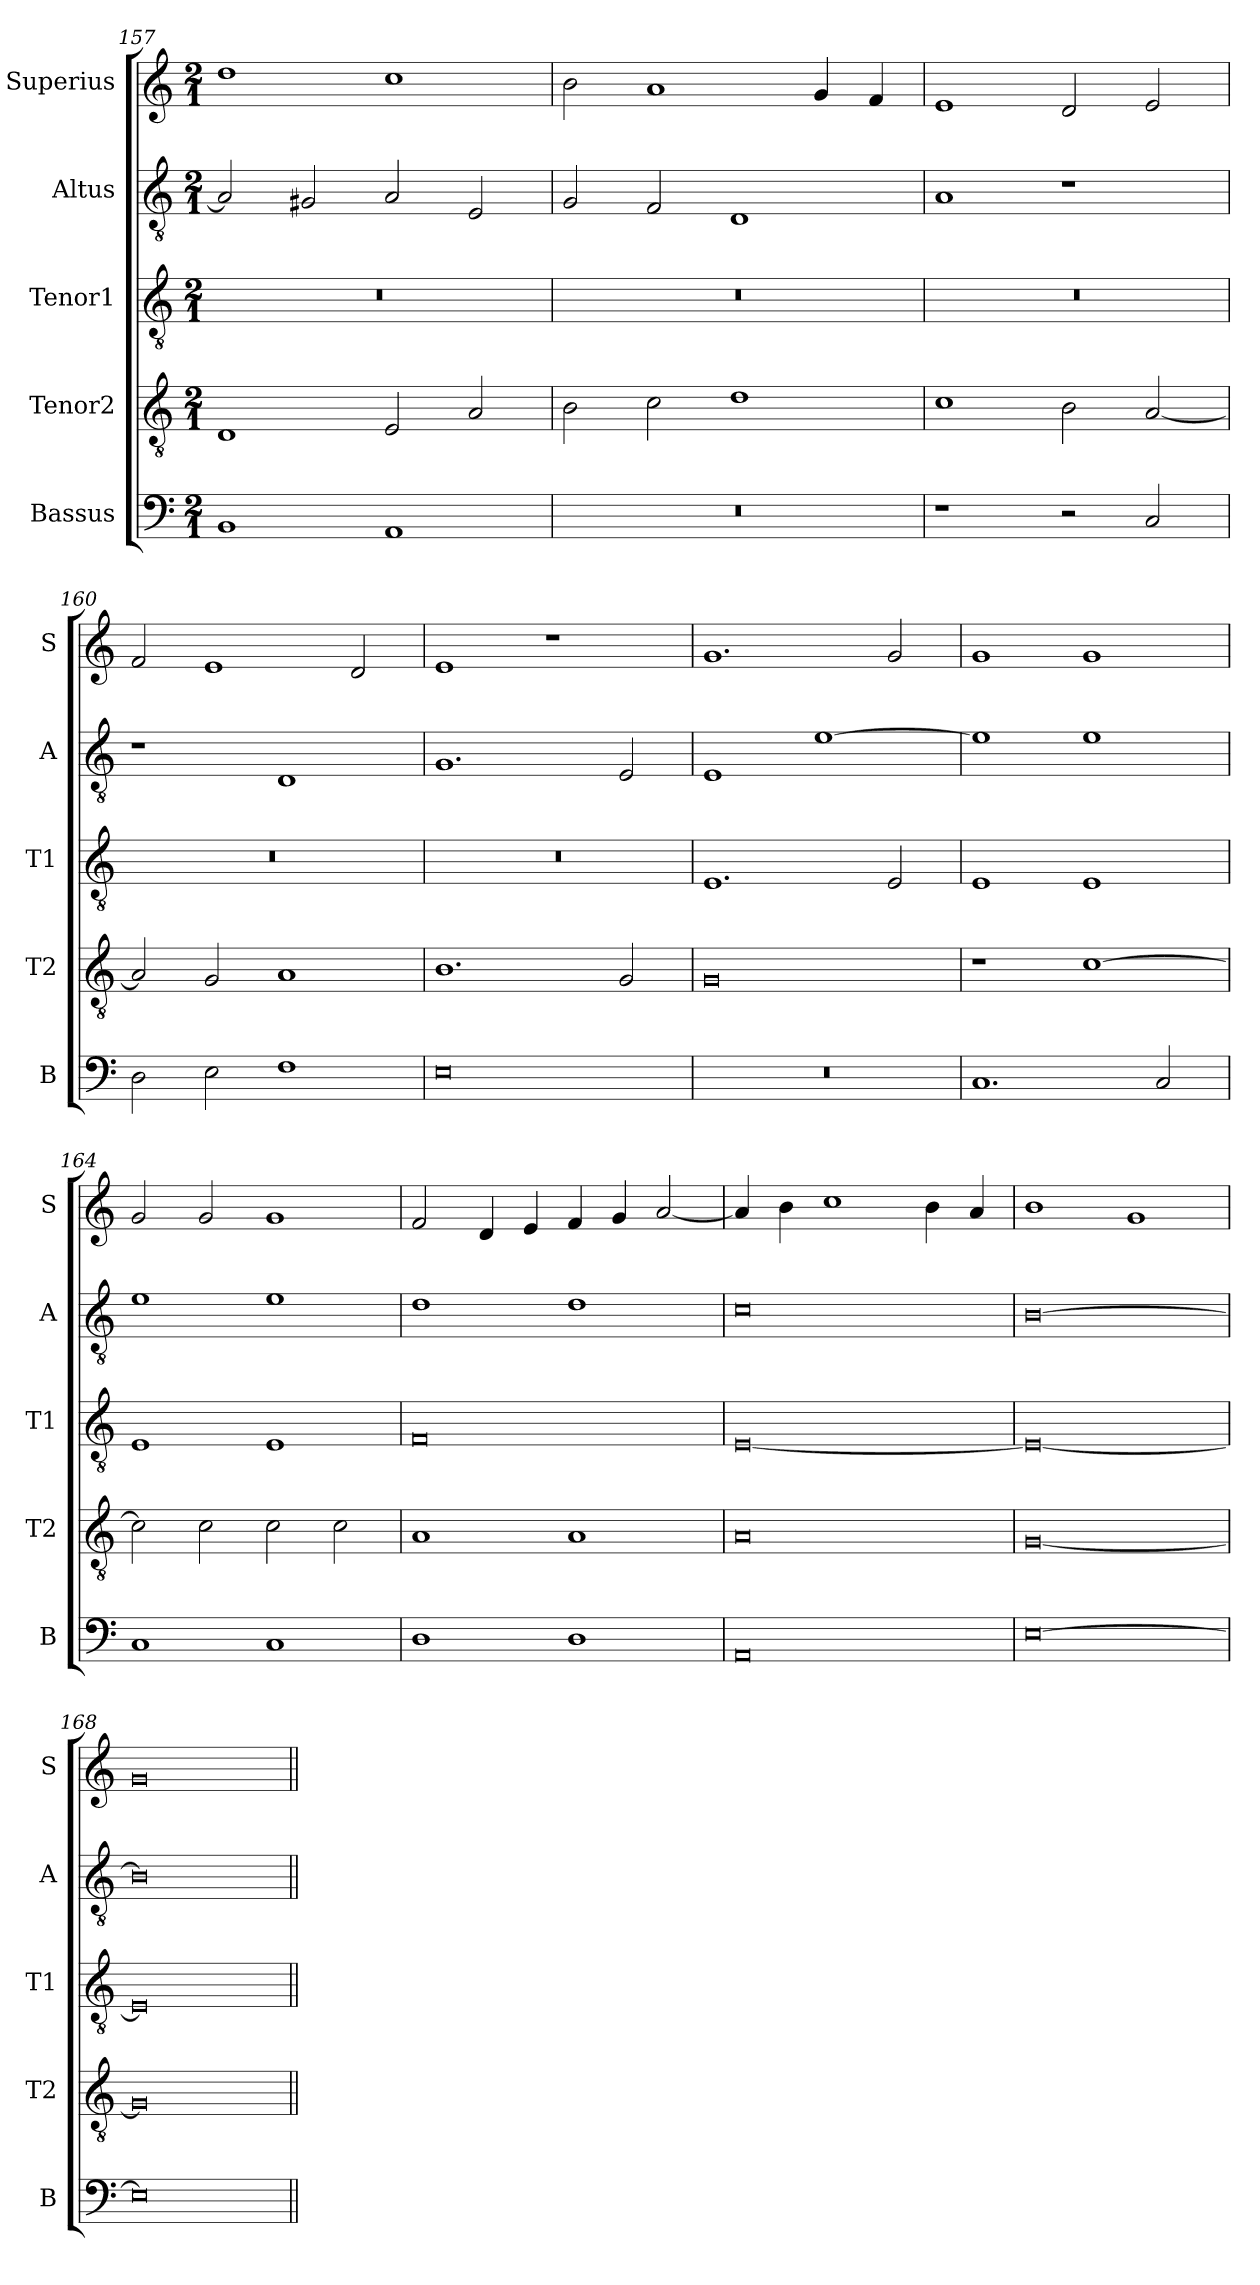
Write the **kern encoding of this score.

**kern	**kern	**kern	**kern	**kern
*part5	*part4	*part3	*part2	*part1
*staff5	*staff4	*staff3	*staff2	*staff1
*I"Bassus	*I"Tenor2	*I"Tenor1	*I"Altus	*I"Superius
*I'B	*I'T2	*I'T1	*I'A	*I'S
*clefF4	*clefGv2	*clefGv2	*clefGv2	*clefG2
*k[]	*k[]	*k[]	*k[]	*k[]
*M2/1	*M2/1	*M2/1	*M2/1	*M2/1
=157	=157	=157	=157	=157
1BB	1D	0r	2A/]	1dd
.	.	.	2G#X/	.
1AA	2E/	.	2A/	1cc
.	2A/	.	2E/	.
=158	=158	=158	=158	=158
0r	2B\	0r	2G/	2b\
.	2c\	.	2F/	1a
.	1d	.	1D	.
.	.	.	.	4g/
.	.	.	.	4f/
=159	=159	=159	=159	=159
1r	1c	0r	1A	1e
2r	2B\	.	1r	2d/
2C/	[2A/	.	.	2e/
=160	=160	=160	=160	=160
2D\	2A/]	0r	1r	2f/
2E\	2G/	.	.	1e
1F	1A	.	1D	.
.	.	.	.	2d/
=161	=161	=161	=161	=161
0E	1.B	0r	1.G	1e
.	.	.	.	1r
.	2G/	.	2E/	.
=162	=162	=162	=162	=162
0r	0G	1.E	1E	1.g
.	.	.	[1e	.
.	.	2E/	.	2g/
=163	=163	=163	=163	=163
1.C	1r	1E	1e]	1g
.	[1c	1E	1e	1g
2C/	.	.	.	.
=164	=164	=164	=164	=164
1C	2c\]	1E	1e	2g/
.	2c\	.	.	2g/
1C	2c\	1E	1e	1g
.	2c\	.	.	.
=165	=165	=165	=165	=165
1D	1A	0F	1d	2f/
.	.	.	.	4d/
.	.	.	.	4e/
1D	1A	.	1d	4f/
.	.	.	.	4g/
.	.	.	.	[2a/
=166	=166	=166	=166	=166
0AA	0A	[0E	0c	4a/]
.	.	.	.	4b\
.	.	.	.	1cc
.	.	.	.	4b\
.	.	.	.	4a/
=167	=167	=167	=167	=167
[0E	[0G	0E_	[0B	1b
.	.	.	.	1g
=168	=168	=168	=168	=168
0E]	0G]	0E]	0B]	0g
=||	=||	=||	=||	=||
*-	*-	*-	*-	*-
